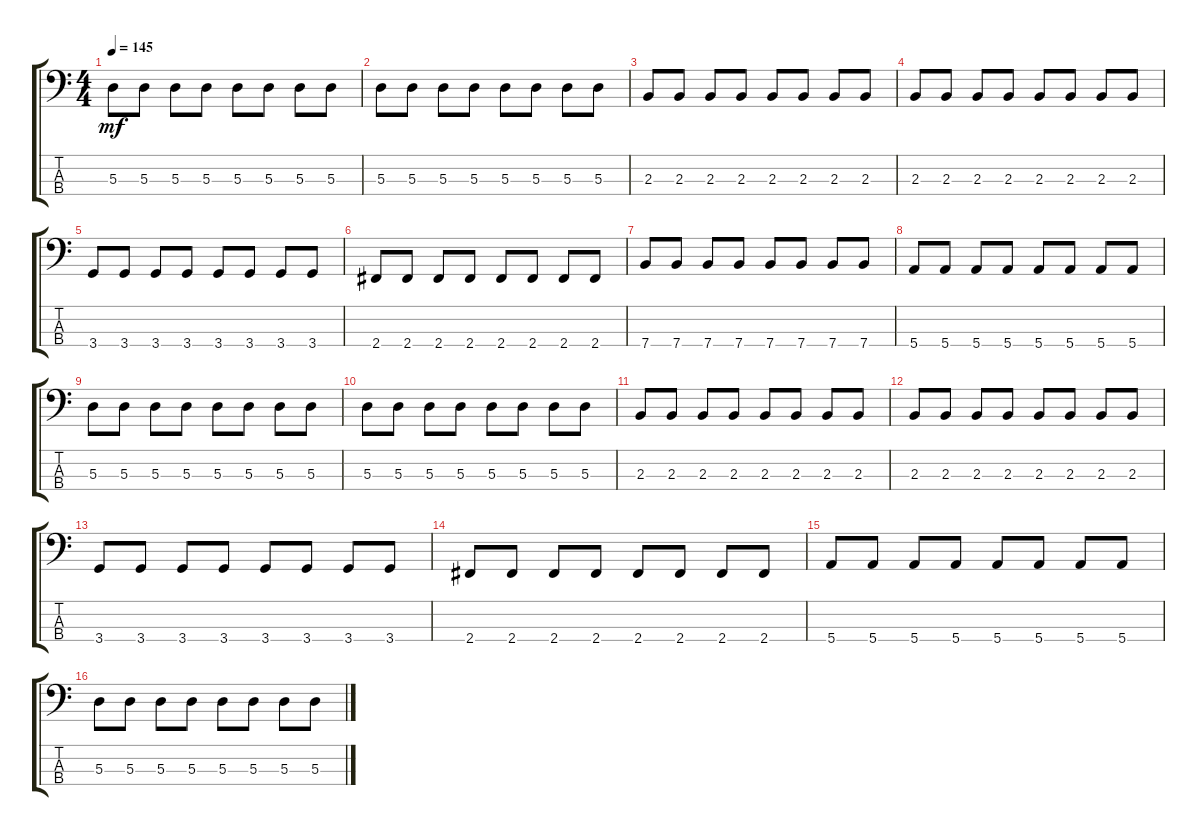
\track "" {instrument electricbassfinger}
\staff {score tabs}
\tuning (G2 D2 A1 E1) {hide}
\ts (4 4)
\tempo 145
\clef f4
\ks c
5.3.8{dy mf} 5.3.8 5.3.8 5.3.8 5.3.8 5.3.8 5.3.8 5.3.8 |
5.3.8 5.3.8 5.3.8 5.3.8 5.3.8 5.3.8 5.3.8 5.3.8 |
2.3.8 2.3.8 2.3.8 2.3.8 2.3.8 2.3.8 2.3.8 2.3.8 |
2.3.8 2.3.8 2.3.8 2.3.8 2.3.8 2.3.8 2.3.8 2.3.8 |
3.4.8 3.4.8 3.4.8 3.4.8 3.4.8 3.4.8 3.4.8 3.4.8 |
2.4.8 2.4.8 2.4.8 2.4.8 2.4.8 2.4.8 2.4.8 2.4.8 |
7.4.8 7.4.8 7.4.8 7.4.8 7.4.8 7.4.8 7.4.8 7.4.8 |
5.4.8 5.4.8 5.4.8 5.4.8 5.4.8 5.4.8 5.4.8 5.4.8 |
5.3.8 5.3.8 5.3.8 5.3.8 5.3.8 5.3.8 5.3.8 5.3.8 |
5.3.8 5.3.8 5.3.8 5.3.8 5.3.8 5.3.8 5.3.8 5.3.8 |
2.3.8 2.3.8 2.3.8 2.3.8 2.3.8 2.3.8 2.3.8 2.3.8 |
2.3.8 2.3.8 2.3.8 2.3.8 2.3.8 2.3.8 2.3.8 2.3.8 |
3.4.8 3.4.8 3.4.8 3.4.8 3.4.8 3.4.8 3.4.8 3.4.8 |
2.4.8 2.4.8 2.4.8 2.4.8 2.4.8 2.4.8 2.4.8 2.4.8 |
5.4.8 5.4.8 5.4.8 5.4.8 5.4.8 5.4.8 5.4.8 5.4.8 |
5.3.8 5.3.8 5.3.8 5.3.8 5.3.8 5.3.8 5.3.8 5.3.8
